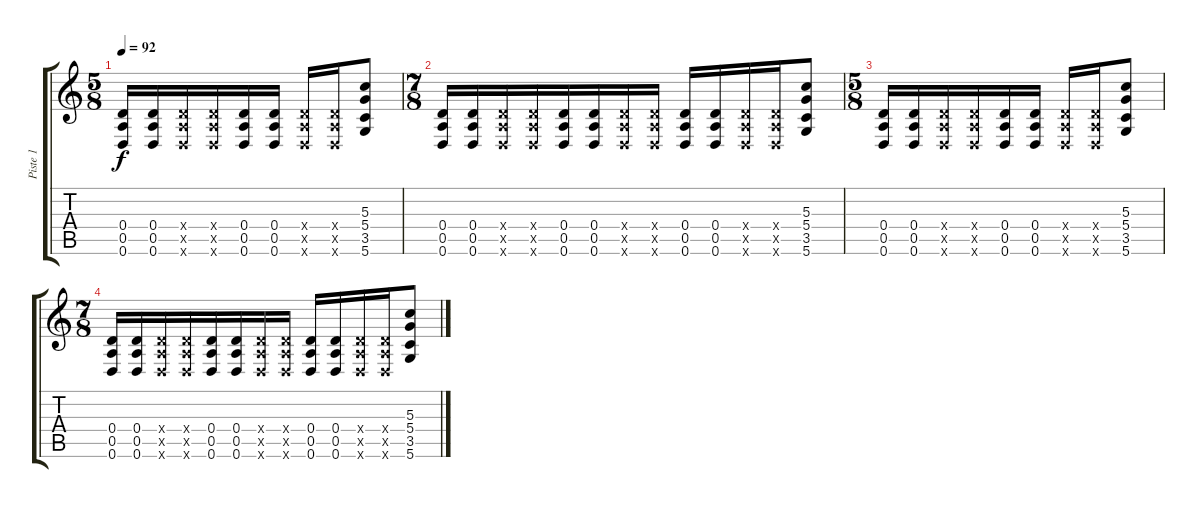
\track ("Piste 1" "Piste 1") {instrument distortionguitar}
\staff {score tabs}
\tuning (E4 B3 G3 D3 A2 D2) {hide}
\ts (5 8)
\tempo 92
\clef g2
\ks c
(0.4 0.5 0.6).16{dy f} (0.4 0.5 0.6).16 (0.4{x} 0.5{x} 0.6{x}).16 (0.4{x} 0.5{x} 0.6{x}).16 (0.4 0.5 0.6).16 (0.4 0.5 0.6).16 (0.4{x} 0.5{x} 0.6{x}).16 (0.4{x} 0.5{x} 0.6{x}).16 (5.3 5.4 3.5 5.6).8 |
\ts (7 8)
(0.4 0.5 0.6).16 (0.4 0.5 0.6).16 (0.4{x} 0.5{x} 0.6{x}).16 (0.4{x} 0.5{x} 0.6{x}).16 (0.4 0.5 0.6).16 (0.4 0.5 0.6).16 (0.4{x} 0.5{x} 0.6{x}).16 (0.4{x} 0.5{x} 0.6{x}).16 (0.4 0.5 0.6).16 (0.4 0.5 0.6).16 (0.4{x} 0.5{x} 0.6{x}).16 (0.4{x} 0.5{x} 0.6{x}).16 (5.3 5.4 3.5 5.6).8 |
\ts (5 8)
(0.4 0.5 0.6).16 (0.4 0.5 0.6).16 (0.4{x} 0.5{x} 0.6{x}).16 (0.4{x} 0.5{x} 0.6{x}).16 (0.4 0.5 0.6).16 (0.4 0.5 0.6).16 (0.4{x} 0.5{x} 0.6{x}).16 (0.4{x} 0.5{x} 0.6{x}).16 (5.3 5.4 3.5 5.6).8 |
\ts (7 8)
(0.4 0.5 0.6).16 (0.4 0.5 0.6).16 (0.4{x} 0.5{x} 0.6{x}).16 (0.4{x} 0.5{x} 0.6{x}).16 (0.4 0.5 0.6).16 (0.4 0.5 0.6).16 (0.4{x} 0.5{x} 0.6{x}).16 (0.4{x} 0.5{x} 0.6{x}).16 (0.4 0.5 0.6).16 (0.4 0.5 0.6).16 (0.4{x} 0.5{x} 0.6{x}).16 (0.4{x} 0.5{x} 0.6{x}).16 (5.3 5.4 3.5 5.6).8
